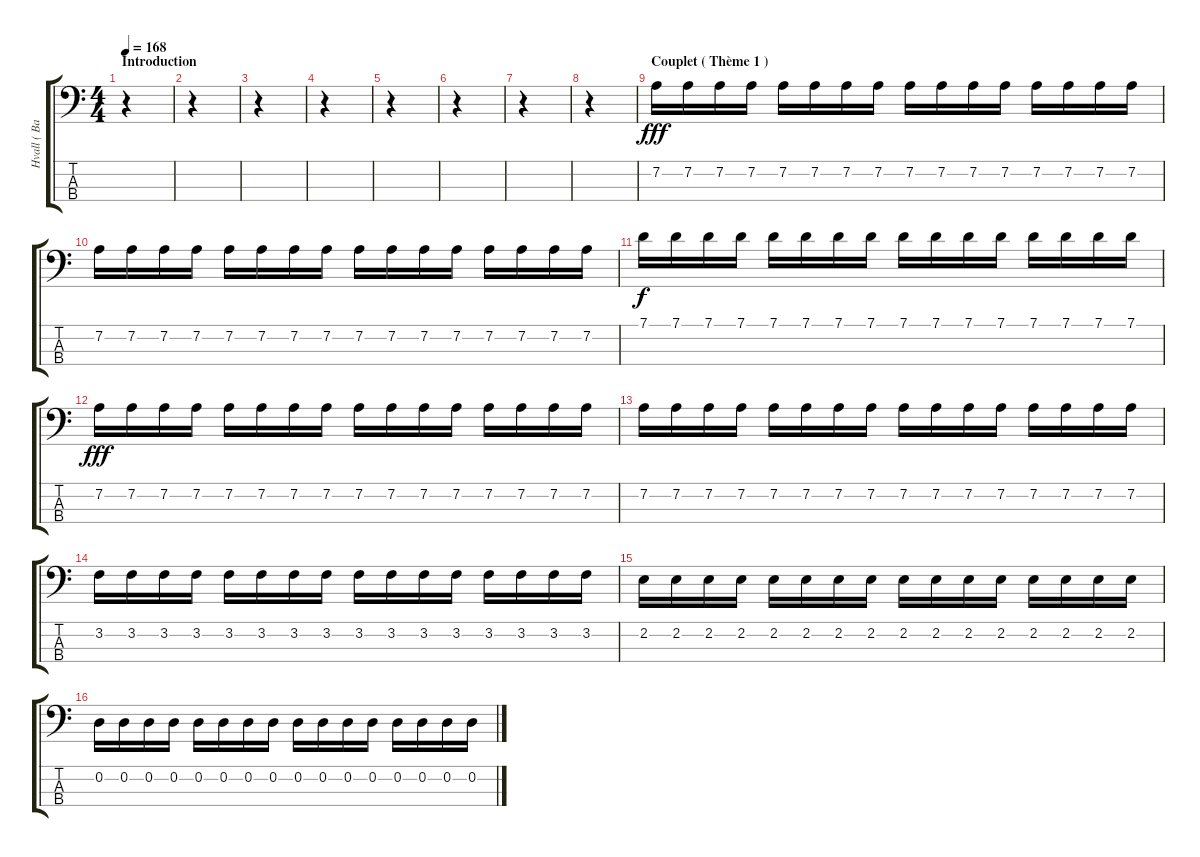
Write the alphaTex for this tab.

\track ("Hvall ( Basse )" "Hvall ( Ba") {instrument electricbassfinger}
\staff {score tabs}
\tuning (G2 D2 A1 E1) {hide}
\ts (4 4)
\section ("" "Introduction")
\tempo 168
\clef f4
\ks c
r.4{dy fff instrument electricbassfinger} |
r.4 |
r.4 |
r.4 |
r.4 |
r.4 |
r.4 |
r.4 |
\section ("" "Couplet ( Thème 1 )")
7.2.16 7.2.16 7.2.16 7.2.16 7.2.16 7.2.16 7.2.16 7.2.16 7.2.16 7.2.16 7.2.16 7.2.16 7.2.16 7.2.16 7.2.16 7.2.16 |
7.2.16 7.2.16 7.2.16 7.2.16 7.2.16 7.2.16 7.2.16 7.2.16 7.2.16 7.2.16 7.2.16 7.2.16 7.2.16 7.2.16 7.2.16 7.2.16 |
7.1.16{dy f} 7.1.16 7.1.16 7.1.16 7.1.16 7.1.16 7.1.16 7.1.16 7.1.16 7.1.16 7.1.16 7.1.16 7.1.16 7.1.16 7.1.16 7.1.16 |
7.2.16{dy fff} 7.2.16 7.2.16 7.2.16 7.2.16 7.2.16 7.2.16 7.2.16 7.2.16 7.2.16 7.2.16 7.2.16 7.2.16 7.2.16 7.2.16 7.2.16 |
7.2.16 7.2.16 7.2.16 7.2.16 7.2.16 7.2.16 7.2.16 7.2.16 7.2.16 7.2.16 7.2.16 7.2.16 7.2.16 7.2.16 7.2.16 7.2.16 |
3.2.16 3.2.16 3.2.16 3.2.16 3.2.16 3.2.16 3.2.16 3.2.16 3.2.16 3.2.16 3.2.16 3.2.16 3.2.16 3.2.16 3.2.16 3.2.16 |
2.2.16 2.2.16 2.2.16 2.2.16 2.2.16 2.2.16 2.2.16 2.2.16 2.2.16 2.2.16 2.2.16 2.2.16 2.2.16 2.2.16 2.2.16 2.2.16 |
0.2.16 0.2.16 0.2.16 0.2.16 0.2.16 0.2.16 0.2.16 0.2.16 0.2.16 0.2.16 0.2.16 0.2.16 0.2.16 0.2.16 0.2.16 0.2.16
